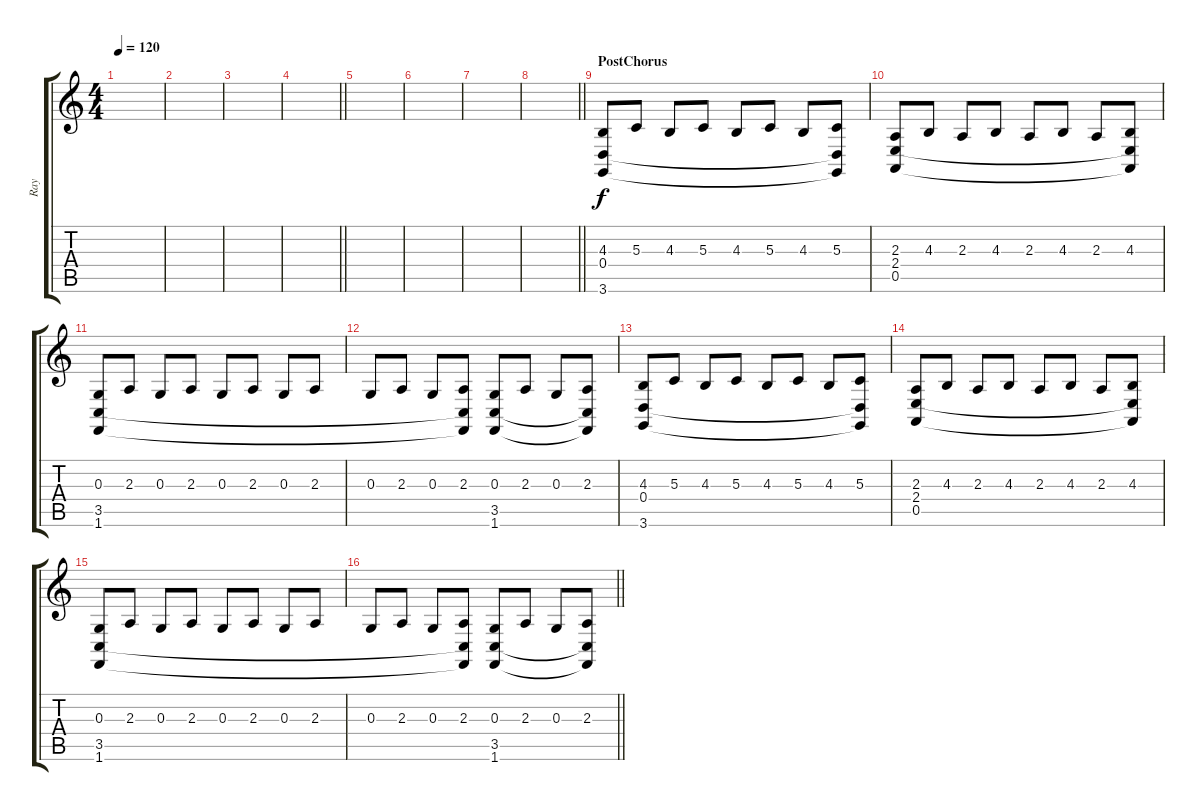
\track ("Ray" "Ray") {instrument acousticgrandpiano}
\staff {score tabs}
\tuning (E4 B3 G3 D3 A2 E2) {hide}
\ts (4 4)
\tempo 120
\clef g2
\ks c
|
|
|
\barLineRight lightlight
|
|
|
|
\barLineRight lightlight
|
\section ("" "PostChorus")
(4.3 0.4 3.6).8 5.3.8 4.3.8 5.3.8 4.3.8 5.3.8 4.3.8 (5.3 0.4{t} 3.6{t}).8 |
(2.3 2.4 0.5).8 4.3.8 2.3.8 4.3.8 2.3.8 4.3.8 2.3.8 (4.3 2.4{t} 0.5{t}).8 |
(0.3 3.5 1.6).8 2.3.8 0.3.8 2.3.8 0.3.8 2.3.8 0.3.8 2.3.8 |
0.3.8 2.3.8 0.3.8 (2.3 3.5{t} 1.6{t}).8 (0.3 3.5 1.6).8 2.3.8 0.3.8 (2.3 3.5{t} 1.6{t}).8 |
(4.3 0.4 3.6).8 5.3.8 4.3.8 5.3.8 4.3.8 5.3.8 4.3.8 (5.3 0.4{t} 3.6{t}).8 |
(2.3 2.4 0.5).8 4.3.8 2.3.8 4.3.8 2.3.8 4.3.8 2.3.8 (4.3 2.4{t} 0.5{t}).8 |
(0.3 3.5 1.6).8 2.3.8 0.3.8 2.3.8 0.3.8 2.3.8 0.3.8 2.3.8 |
\barLineRight lightlight
0.3.8 2.3.8 0.3.8 (2.3 3.5{t} 1.6{t}).8 (0.3 3.5 1.6).8 2.3.8 0.3.8 (2.3 3.5{t} 1.6{t}).8
